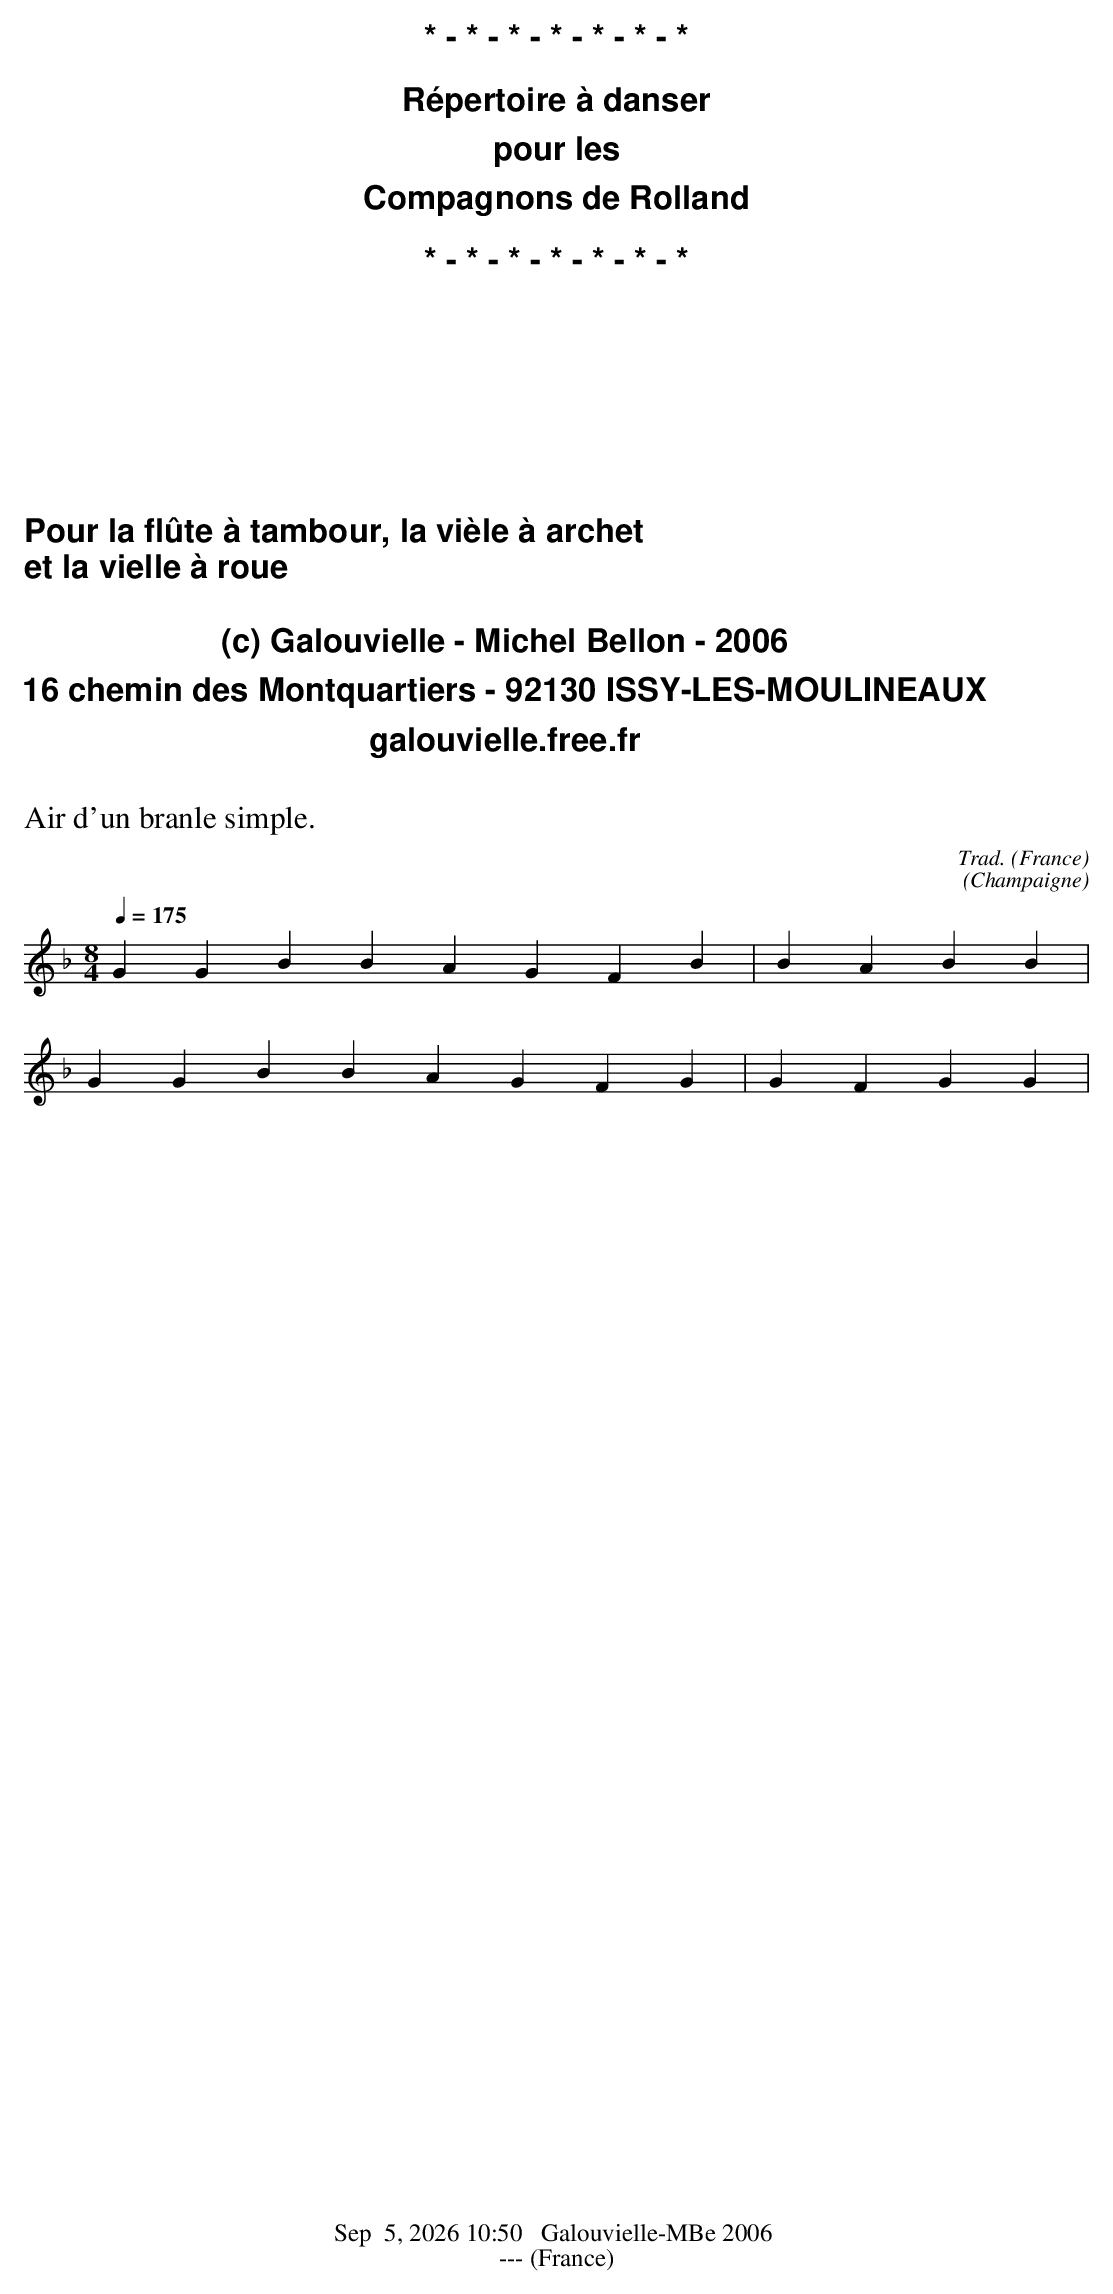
X:1
T:Air d'un branle simple.
C:Trad.
O:France
M:8/4
L:1/4
Q:1/4=175
K:F
GGBB AGFB | BABB |
GGBB AGFG | GFGG |
